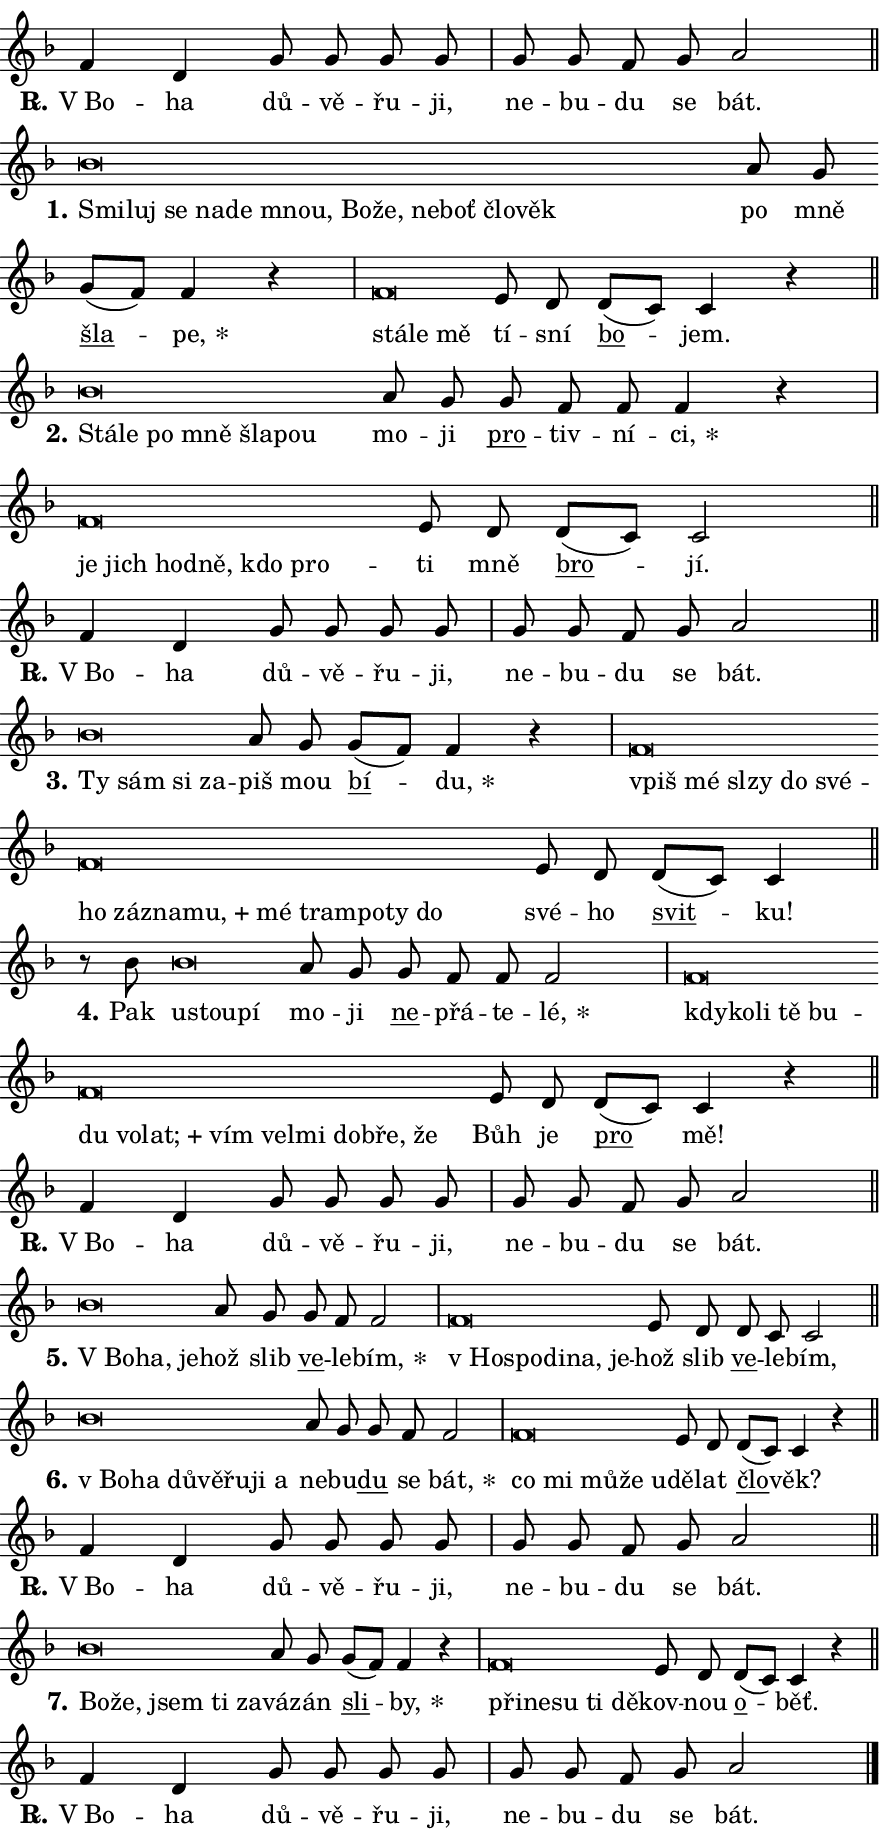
\version "2.24.0"
\header { tagline = "" }
\paper {
  indent = 0\cm
  top-margin = 0\cm
  right-margin = 0.13\cm % to fit lyric hyphens
  bottom-margin = 0\cm
  left-margin = 0\cm
  paper-width = 15\cm
  page-breaking = #ly:one-page-breaking
  system-system-spacing.basic-distance = #11
  score-system-spacing.basic-distance = #11
  ragged-last = ##f
}


%% Author: Thomas Morley
%% https://lists.gnu.org/archive/html/lilypond-user/2020-05/msg00002.html
#(define (line-position grob)
"Returns position of @var[grob} in current system:
   @code{'start}, if at first time-step
   @code{'end}, if at last time-step
   @code{'middle} otherwise
"
  (let* ((col (ly:item-get-column grob))
         (ln (ly:grob-object col 'left-neighbor))
         (rn (ly:grob-object col 'right-neighbor))
         (col-to-check-left (if (ly:grob? ln) ln col))
         (col-to-check-right (if (ly:grob? rn) rn col))
         (break-dir-left
           (and
             (ly:grob-property col-to-check-left 'non-musical #f)
             (ly:item-break-dir col-to-check-left)))
         (break-dir-right
           (and
             (ly:grob-property col-to-check-right 'non-musical #f)
             (ly:item-break-dir col-to-check-right))))
        (cond ((eqv? 1 break-dir-left) 'start)
              ((eqv? -1 break-dir-right) 'end)
              (else 'middle))))

#(define (tranparent-at-line-position vctor)
  (lambda (grob)
  "Relying on @code{line-position} select the relevant enry from @var{vctor}.
Used to determine transparency,"
    (case (line-position grob)
      ((end) (not (vector-ref vctor 0)))
      ((middle) (not (vector-ref vctor 1)))
      ((start) (not (vector-ref vctor 2))))))

noteHeadBreakVisibility =
#(define-music-function (break-visibility)(vector?)
"Makes @code{NoteHead}s transparent relying on @var{break-visibility}"
#{
  \override NoteHead.transparent =
    #(tranparent-at-line-position break-visibility)
#})

#(define delete-ledgers-for-transparent-note-heads
  (lambda (grob)
    "Reads whether a @code{NoteHead} is transparent.
If so this @code{NoteHead} is removed from @code{'note-heads} from
@var{grob}, which is supposed to be @code{LedgerLineSpanner}.
As a result ledgers are not printed for this @code{NoteHead}"
    (let* ((nhds-array (ly:grob-object grob 'note-heads))
           (nhds-list
             (if (ly:grob-array? nhds-array)
                 (ly:grob-array->list nhds-array)
                 '()))
           ;; Relies on the transparent-property being done before
           ;; Staff.LedgerLineSpanner.after-line-breaking is executed.
           ;; This is fragile ...
           (to-keep
             (remove
               (lambda (nhd)
                 (ly:grob-property nhd 'transparent #f))
               nhds-list)))
      ;; TODO find a better method to iterate over grob-arrays, similiar
      ;; to filter/remove etc for lists
      ;; For now rebuilt from scratch
      (set! (ly:grob-object grob 'note-heads)  '())
      (for-each
        (lambda (nhd)
          (ly:pointer-group-interface::add-grob grob 'note-heads nhd))
        to-keep))))

squashNotes = {
  \override NoteHead.X-extent = #'(-0.2 . 0.2)
  \override NoteHead.Y-extent = #'(-0.75 . 0)
  \override NoteHead.stencil =
    #(lambda (grob)
       (let ((pos (ly:grob-property grob 'staff-position)))
         (begin
           (if (< pos -7) (display "ERROR: Lower brevis then expected\n") (display ""))
           (if (<= pos -6) ly:text-interface::print ly:note-head::print))))
}
unSquashNotes = {
  \revert NoteHead.X-extent
  \revert NoteHead.Y-extent
  \revert NoteHead.stencil
}

hideNotes = \noteHeadBreakVisibility #begin-of-line-visible
unHideNotes = \noteHeadBreakVisibility #all-visible

% work-around for resetting accidentals
% https://lilypond.org/doc/v2.23/Documentation/notation/displaying-rhythms#unmetered-music
cadenzaMeasure = {
  \cadenzaOff
  \partial 1024 s1024
  \cadenzaOn
}

#(define-markup-command (accent layout props text) (markup?)
  "Underline accented syllable"
  (interpret-markup layout props
    #{\markup \override #'(offset . 4.3) \underline { #text }#}))

responsum = \markup \concat {
  "R" \hspace #-1.05 \path #0.1 #'((moveto 0 0.07) (lineto 0.9 0.8)) \hspace #0.05 "."
}

spaceSize = #0.6828661417322834 % exact space size for TeX Gyre Schola

\layout {
  \context {
    \Staff
    \remove "Time_signature_engraver"
    \override LedgerLineSpanner.after-line-breaking = #delete-ledgers-for-transparent-note-heads
  }
  \context {
    \Lyrics {
      \override LyricSpace.minimum-distance = \spaceSize
      \override LyricText.font-name = #"TeX Gyre Schola"
      \override LyricText.font-size = 1
      \override StanzaNumber.font-name = #"TeX Gyre Schola Bold"
      \override StanzaNumber.font-size = 1
    }
  }
  \context {
    \Score 
    \override NoteHead.text =
      #(lambda (grob) 
        (let ((pos (ly:grob-property grob 'staff-position)))
          #{\markup {
            \combine
              \halign #-0.55 \raise #(if (= pos -6) 0 0.5) \override #'(thickness . 2) \draw-line #'(3.2 . 0)
              \musicglyph "noteheads.sM1"
          }#}))
  }
}

% magnetic-lyrics.ily
%
%   written by
%     Jean Abou Samra <jean@abou-samra.fr>
%     Werner Lemberg <wl@gnu.org>
%
%   adapted by
%     Jiri Hon <jiri.hon@gmail.com>
%
% Version 2022-Apr-15

% https://www.mail-archive.com/lilypond-user@gnu.org/msg149350.html

#(define (Left_hyphen_pointer_engraver context)
   "Collect syllable-hyphen-syllable occurrences in lyrics and store
them in properties.  This engraver only looks to the left.  For
example, if the lyrics input is @code{foo -- bar}, it does the
following.

@itemize @bullet
@item
Set the @code{text} property of the @code{LyricHyphen} grob between
@q{foo} and @q{bar} to @code{foo}.

@item
Set the @code{left-hyphen} property of the @code{LyricText} grob with
text @q{foo} to the @code{LyricHyphen} grob between @q{foo} and
@q{bar}.
@end itemize

Use this auxiliary engraver in combination with the
@code{lyric-@/text::@/apply-@/magnetic-@/offset!} hook."
   (let ((hyphen #f)
         (text #f))
     (make-engraver
      (acknowledgers
       ((lyric-syllable-interface engraver grob source-engraver)
        (set! text grob)))
      (end-acknowledgers
       ((lyric-hyphen-interface engraver grob source-engraver)
        ;(when (not (grob::has-interface grob 'lyric-space-interface))
          (set! hyphen grob)));)
      ((stop-translation-timestep engraver)
       (when (and text hyphen)
         (ly:grob-set-object! text 'left-hyphen hyphen))
       (set! text #f)
       (set! hyphen #f)))))

#(define (lyric-text::apply-magnetic-offset! grob)
   "If the space between two syllables is less than the value in
property @code{LyricText@/.details@/.squash-threshold}, move the right
syllable to the left so that it gets concatenated with the left
syllable.

Use this function as a hook for
@code{LyricText@/.after-@/line-@/breaking} if the
@code{Left_@/hyphen_@/pointer_@/engraver} is active."
   (let ((hyphen (ly:grob-object grob 'left-hyphen #f)))
     (when hyphen
       (let ((left-text (ly:spanner-bound hyphen LEFT)))
         (when (grob::has-interface left-text 'lyric-syllable-interface)
           (let* ((common (ly:grob-common-refpoint grob left-text X))
                  (this-x-ext (ly:grob-extent grob common X))
                  (left-x-ext
                   (begin
                     ;; Trigger magnetism for left-text.
                     (ly:grob-property left-text 'after-line-breaking)
                     (ly:grob-extent left-text common X)))
                  ;; `delta` is the gap width between two syllables.
                  (delta (- (interval-start this-x-ext)
                            (interval-end left-x-ext)))
                  (details (ly:grob-property grob 'details))
                  (threshold (assoc-get 'squash-threshold details 0.2)))
             (when (< delta threshold)
               (let* (;; We have to manipulate the input text so that
                      ;; ligatures crossing syllable boundaries are not
                      ;; disabled.  For languages based on the Latin
                      ;; script this is essentially a beautification.
                      ;; However, for non-Western scripts it can be a
                      ;; necessity.
                      (lt (ly:grob-property left-text 'text))
                      (rt (ly:grob-property grob 'text))
                      (is-space (grob::has-interface hyphen 'lyric-space-interface))
                      (space (if is-space " " ""))
                      (extra-delta (if is-space spaceSize 0))
                      ;; Append new syllable.
                      (ltrt-space (if (and (string? lt) (string? rt))
                                (string-append lt space rt)
                                (make-concat-markup (list lt space rt))))
                      ;; Right-align `ltrt` to the right side.
                      (ltrt-space-markup (grob-interpret-markup
                               grob
                               (make-translate-markup
                                (cons (interval-length this-x-ext) 0)
                                (make-right-align-markup ltrt-space)))))
                 (begin
                   ;; Don't print `left-text`.
                   (ly:grob-set-property! left-text 'stencil #f)
                   ;; Set text and stencil (which holds all collected
                   ;; syllables so far) and shift it to the left.
                   (ly:grob-set-property! grob 'text ltrt-space)
                   (ly:grob-set-property! grob 'stencil ltrt-space-markup)
                   (ly:grob-translate-axis! grob (- (- delta extra-delta)) X))))))))))


#(define (lyric-hyphen::displace-bounds-first grob)
   ;; Make very sure this callback isn't triggered too early.
   (let ((left (ly:spanner-bound grob LEFT))
         (right (ly:spanner-bound grob RIGHT)))
     (ly:grob-property left 'after-line-breaking)
     (ly:grob-property right 'after-line-breaking)
     (ly:lyric-hyphen::print grob)))

squashThreshold = #0.4

\layout {
  \context {
    \Lyrics
    \consists #Left_hyphen_pointer_engraver
    \override LyricText.after-line-breaking =
      #lyric-text::apply-magnetic-offset!
    \override LyricHyphen.stencil = #lyric-hyphen::displace-bounds-first
    \override LyricText.details.squash-threshold = \squashThreshold
    \override LyricHyphen.minimum-distance = 0
    \override LyricHyphen.minimum-length = \squashThreshold
  }
}

squashText = \override LyricText.details.squash-threshold = 9999
unSquashText = \override LyricText.details.squash-threshold = \squashThreshold

leftText = \override LyricText.self-alignment-X = #LEFT
unLeftText = \revert LyricText.self-alignment-X

starOffset = #(lambda (grob) 
                (let ((x_offset (ly:self-alignment-interface::aligned-on-x-parent grob)))
                  (if (= x_offset 0) 0 (+ x_offset 1.2))))

star = #(define-music-function (syllable)(string?)
"Append star separator at the end of a syllable"
#{
  \once \override LyricText.X-offset = #starOffset
  \lyricmode { \markup {
    #syllable
    \override #'((font-name . "TeX Gyre Schola Bold")) \hspace #0.2 \lower #0.65 \larger "*"
  } }
#})

starAccent = #(define-music-function (syllable)(string?)
"Append star separator at the end of a syllable and make accent"
#{
  \once \override LyricText.X-offset = #starOffset
  \lyricmode { \markup {
    \accent #syllable
    \override #'((font-name . "TeX Gyre Schola Bold")) \hspace #0.2 \lower #0.65 \larger "*"
  } }
#})

breath = #(define-music-function (syllable)(string?)
"Append breathing indicator at the end of a syllable"
#{
  \lyricmode { \markup { #syllable "+" } }
#})

optionalBreath = #(define-music-function (syllable)(string?)
"Append optional breathing indicator at the end of a syllable"
#{
  \lyricmode { \markup { #syllable "(+)" } }
#})


\score {
    <<
        \new Voice = "melody" { \cadenzaOn \key f \major \relative { f'4 d g8 g g g \cadenzaMeasure \bar "|" g g f g a2 \cadenzaMeasure \bar "||" \break } }
        \new Lyrics \lyricsto "melody" { \lyricmode { \set stanza = \responsum
"V Bo" -- ha dů -- vě -- řu -- ji, ne -- bu -- du se bát. } }
    >>
    \layout {}
}

\score {
    <<
        \new Voice = "melody" { \cadenzaOn \key f \major \relative { \squashNotes bes'\breve*1/16 \hideNotes \breve*1/16 \bar "" \breve*1/16 \bar "" \breve*1/16 \bar "" \breve*1/16 \bar "" \breve*1/16 \bar "" \breve*1/16 \bar "" \breve*1/16 \bar "" \breve*1/16 \bar "" \breve*1/16 \bar "" \breve*1/16 \breve*1/16 \bar "" \unHideNotes \unSquashNotes a8 g \bar "" g[( f)] f4 r \cadenzaMeasure \bar "|" \squashNotes f\breve*1/16 \hideNotes \breve*1/16 \breve*1/16 \bar "" \unHideNotes \unSquashNotes e8 d \bar "" d[( c)] c4 r \cadenzaMeasure \bar "||" \break } }
        \new Lyrics \lyricsto "melody" { \lyricmode { \set stanza = "1."
\leftText Smi -- \squashText luj se na -- de mnou, Bo -- že, ne -- boť člo -- věk \unLeftText \unSquashText po mně \markup \accent šla -- \star pe, \leftText stá -- \squashText le mě \unLeftText \unSquashText tí -- sní \markup \accent bo -- jem. } }
    >>
    \layout {}
}

\score {
    <<
        \new Voice = "melody" { \cadenzaOn \key f \major \relative { \squashNotes bes'\breve*1/16 \hideNotes \breve*1/16 \bar "" \breve*1/16 \bar "" \breve*1/16 \bar "" \breve*1/16 \breve*1/16 \bar "" \unHideNotes \unSquashNotes a8 g \bar "" g f f f4 r \cadenzaMeasure \bar "|" \squashNotes f\breve*1/16 \hideNotes \breve*1/16 \bar "" \breve*1/16 \bar "" \breve*1/16 \bar "" \breve*1/16 \breve*1/16 \bar "" \unHideNotes \unSquashNotes e8 d \bar "" d[( c)] c2 \cadenzaMeasure \bar "||" \break } }
        \new Lyrics \lyricsto "melody" { \lyricmode { \set stanza = "2."
\leftText Stá -- \squashText le po mně šla -- pou \unLeftText \unSquashText mo -- ji \markup \accent pro -- tiv -- ní -- \star ci, \leftText je \squashText jich hod -- ně, kdo pro -- \unLeftText \unSquashText ti mně \markup \accent bro -- jí. } }
    >>
    \layout {}
}

\score {
    <<
        \new Voice = "melody" { \cadenzaOn \key f \major \relative { f'4 d g8 g g g \cadenzaMeasure \bar "|" g g f g a2 \cadenzaMeasure \bar "||" \break } }
        \new Lyrics \lyricsto "melody" { \lyricmode { \set stanza = \responsum
"V Bo" -- ha dů -- vě -- řu -- ji, ne -- bu -- du se bát. } }
    >>
    \layout {}
}

\score {
    <<
        \new Voice = "melody" { \cadenzaOn \key f \major \relative { \squashNotes bes'\breve*1/16 \hideNotes \breve*1/16 \bar "" \breve*1/16 \breve*1/16 \bar "" \unHideNotes \unSquashNotes a8 g \bar "" g[( f)] f4 r \cadenzaMeasure \bar "|" \squashNotes f\breve*1/16 \hideNotes \breve*1/16 \bar "" \breve*1/16 \bar "" \breve*1/16 \bar "" \breve*1/16 \bar "" \breve*1/16 \bar "" \breve*1/16 \bar "" \breve*1/16 \bar "" \breve*1/16 \bar "" \breve*1/16 \bar "" \breve*1/16 \bar "" \breve*1/16 \bar "" \breve*1/16 \bar "" \breve*1/16 \breve*1/16 \bar "" \unHideNotes \unSquashNotes e8 d \bar "" d[( c)] c4 \cadenzaMeasure \bar "||" \break } }
        \new Lyrics \lyricsto "melody" { \lyricmode { \set stanza = "3."
\leftText Ty \squashText sám si za -- \unLeftText \unSquashText piš mou \markup \accent bí -- \star du, \leftText vpiš \squashText mé sl -- zy do své -- ho zá -- zna -- \breath "mu," mé tram -- po -- ty do \unLeftText \unSquashText své -- ho \markup \accent svit -- ku! } }
    >>
    \layout {}
}

\score {
    <<
        \new Voice = "melody" { \cadenzaOn \key f \major \relative { r8 bes'8 \squashNotes bes\breve*1/16 \hideNotes \breve*1/16 \breve*1/16 \bar "" \unHideNotes \unSquashNotes a8 g \bar "" g f f f2 \cadenzaMeasure \bar "|" \squashNotes f\breve*1/16 \hideNotes \breve*1/16 \bar "" \breve*1/16 \bar "" \breve*1/16 \bar "" \breve*1/16 \bar "" \breve*1/16 \bar "" \breve*1/16 \bar "" \breve*1/16 \bar "" \breve*1/16 \bar "" \breve*1/16 \bar "" \breve*1/16 \bar "" \breve*1/16 \bar "" \breve*1/16 \breve*1/16 \bar "" \unHideNotes \unSquashNotes e8 d \bar "" d[( c)] c4 r \cadenzaMeasure \bar "||" \break } }
        \new Lyrics \lyricsto "melody" { \lyricmode { \set stanza = "4."
Pak \leftText u -- \squashText stou -- pí \unLeftText \unSquashText mo -- ji \markup \accent ne -- přá -- te -- \star lé, \leftText kdy -- \squashText ko -- li tě bu -- du vo -- \breath "lat;" vím vel -- mi dob -- ře, že \unLeftText \unSquashText Bůh je \markup \accent pro mě! } }
    >>
    \layout {}
}

\score {
    <<
        \new Voice = "melody" { \cadenzaOn \key f \major \relative { f'4 d g8 g g g \cadenzaMeasure \bar "|" g g f g a2 \cadenzaMeasure \bar "||" \break } }
        \new Lyrics \lyricsto "melody" { \lyricmode { \set stanza = \responsum
"V Bo" -- ha dů -- vě -- řu -- ji, ne -- bu -- du se bát. } }
    >>
    \layout {}
}

\score {
    <<
        \new Voice = "melody" { \cadenzaOn \key f \major \relative { \squashNotes bes'\breve*1/16 \hideNotes \breve*1/16 \breve*1/16 \bar "" \unHideNotes \unSquashNotes a8 g \bar "" g f f2 \cadenzaMeasure \bar "|" \squashNotes f\breve*1/16 \hideNotes \breve*1/16 \bar "" \breve*1/16 \bar "" \breve*1/16 \breve*1/16 \bar "" \unHideNotes \unSquashNotes e8 d \bar "" d c c2 \cadenzaMeasure \bar "||" \break } }
        \new Lyrics \lyricsto "melody" { \lyricmode { \set stanza = "5."
\leftText "V Bo" -- \squashText ha, je -- \unLeftText \unSquashText hož slib \markup \accent ve -- le -- \star bím, \leftText "v Ho" -- \squashText spo -- di -- na, je -- \unLeftText \unSquashText hož slib \markup \accent ve -- le -- bím, } }
    >>
    \layout {}
}

\score {
    <<
        \new Voice = "melody" { \cadenzaOn \key f \major \relative { \squashNotes bes'\breve*1/16 \hideNotes \breve*1/16 \bar "" \breve*1/16 \bar "" \breve*1/16 \bar "" \breve*1/16 \bar "" \breve*1/16 \breve*1/16 \bar "" \unHideNotes \unSquashNotes a8 g \bar "" g f f2 \cadenzaMeasure \bar "|" \squashNotes f\breve*1/16 \hideNotes \breve*1/16 \bar "" \breve*1/16 \bar "" \breve*1/16 \breve*1/16 \bar "" \unHideNotes \unSquashNotes e8 d \bar "" d[( c)] c4 r \cadenzaMeasure \bar "||" \break } }
        \new Lyrics \lyricsto "melody" { \lyricmode { \set stanza = "6."
\leftText "v Bo" -- \squashText ha dů -- vě -- řu -- ji a \unLeftText \unSquashText ne -- bu -- \markup \accent du se \star bát, \leftText co \squashText mi mů -- že u -- \unLeftText \unSquashText dě -- lat \markup \accent člo -- věk? } }
    >>
    \layout {}
}

\score {
    <<
        \new Voice = "melody" { \cadenzaOn \key f \major \relative { f'4 d g8 g g g \cadenzaMeasure \bar "|" g g f g a2 \cadenzaMeasure \bar "||" \break } }
        \new Lyrics \lyricsto "melody" { \lyricmode { \set stanza = \responsum
"V Bo" -- ha dů -- vě -- řu -- ji, ne -- bu -- du se bát. } }
    >>
    \layout {}
}

\score {
    <<
        \new Voice = "melody" { \cadenzaOn \key f \major \relative { \squashNotes bes'\breve*1/16 \hideNotes \breve*1/16 \bar "" \breve*1/16 \bar "" \breve*1/16 \breve*1/16 \bar "" \unHideNotes \unSquashNotes a8 g \bar "" g[( f)] f4 r \cadenzaMeasure \bar "|" \squashNotes f\breve*1/16 \hideNotes \breve*1/16 \bar "" \breve*1/16 \bar "" \breve*1/16 \breve*1/16 \bar "" \unHideNotes \unSquashNotes e8 d \bar "" d[( c)] c4 r \cadenzaMeasure \bar "||" \break } }
        \new Lyrics \lyricsto "melody" { \lyricmode { \set stanza = "7."
\leftText Bo -- \squashText že, jsem ti za -- \unLeftText \unSquashText vá -- zán \markup \accent sli -- \star by, \leftText při -- \squashText ne -- su ti dě -- \unLeftText \unSquashText kov -- nou \markup \accent o -- běť. } }
    >>
    \layout {}
}

\score {
    <<
        \new Voice = "melody" { \cadenzaOn \key f \major \relative { f'4 d g8 g g g \cadenzaMeasure \bar "|" g g f g a2 \cadenzaMeasure \bar "||" \break } \bar "|." }
        \new Lyrics \lyricsto "melody" { \lyricmode { \set stanza = \responsum
"V Bo" -- ha dů -- vě -- řu -- ji, ne -- bu -- du se bát. } }
    >>
    \layout {}
}
